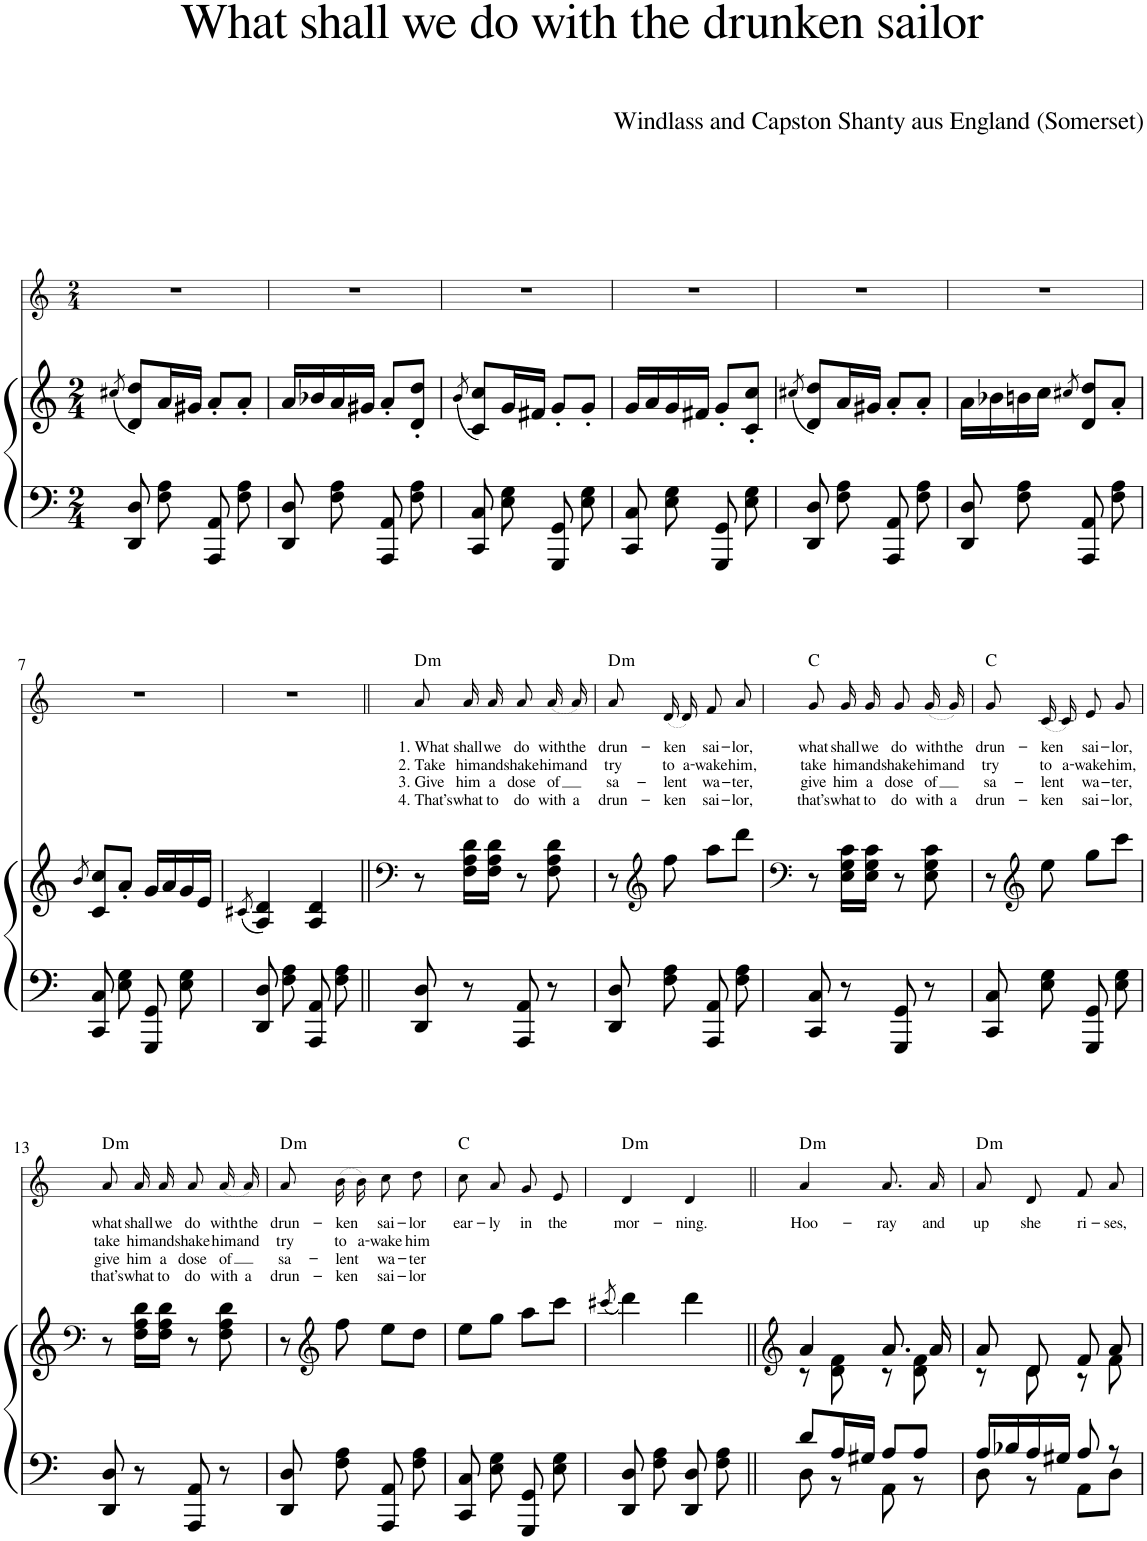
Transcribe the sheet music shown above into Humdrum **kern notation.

**kern	**kern	**kern	**text	**text	**text	**text	**harte
*part2	*part2	*part1	*part1	*part1	*part1	*part1	*part1
*staff3	*staff2	*staff1	*staff1	*staff1	*staff1	*staff1	*
*I"Piano	*	*I"P1	*	*	*	*	*
*I'Pno	*	*	*	*	*	*	*
*	*	*stria5	*	*	*	*	*
*clefF4	*clefG2	*clefG2	*	*	*	*	*
*k[]	*k[]	*k[]	*	*	*	*	*
*M2/4	*M2/4	*M2/4	*	*	*	*	*
=1	=1	=1	=1	=1	=1	=1	=1
.	(8qcc#X/	.	.	.	.	.	.
8DD/ 8D/	8d/ 8dd/L)	2r	.	.	.	.	.
8F\ 8A\	16a/L	.	.	.	.	.	.
.	16g#X/JJ	.	.	.	.	.	.
8AAA/ 8AA/	8a'/L	.	.	.	.	.	.
8F\ 8A\	8a'/J	.	.	.	.	.	.
=2	=2	=2	=2	=2	=2	=2	=2
8DD/ 8D/	16a/LL	2r	.	.	.	.	.
.	16b-X/	.	.	.	.	.	.
8F\ 8A\	16a/	.	.	.	.	.	.
.	16g#X/JJ	.	.	.	.	.	.
8AAA/ 8AA/	8a'/L	.	.	.	.	.	.
8F\ 8A\	8d/' 8dd/'J	.	.	.	.	.	.
=3	=3	=3	=3	=3	=3	=3	=3
.	(8qb/	.	.	.	.	.	.
8CC/ 8C/	8c/ 8cc/L)	2r	.	.	.	.	.
8E\ 8G\	16g/L	.	.	.	.	.	.
.	16f#X/JJ	.	.	.	.	.	.
8GGG/ 8GG/	8g'/L	.	.	.	.	.	.
8E\ 8G\	8g'/J	.	.	.	.	.	.
=4	=4	=4	=4	=4	=4	=4	=4
8CC/ 8C/	16g/LL	2r	.	.	.	.	.
.	16a/	.	.	.	.	.	.
8E\ 8G\	16g/	.	.	.	.	.	.
.	16f#X/JJ	.	.	.	.	.	.
8GGG/ 8GG/	8g'/L	.	.	.	.	.	.
8E\ 8G\	8c/' 8cc/'J	.	.	.	.	.	.
=5	=5	=5	=5	=5	=5	=5	=5
.	(8qcc#X/	.	.	.	.	.	.
8DD/ 8D/	8d/ 8dd/L)	2r	.	.	.	.	.
8F\ 8A\	16a/L	.	.	.	.	.	.
.	16g#X/JJ	.	.	.	.	.	.
8AAA/ 8AA/	8a'/L	.	.	.	.	.	.
8F\ 8A\	8a'/J	.	.	.	.	.	.
=6	=6	=6	=6	=6	=6	=6	=6
8DD/ 8D/	16a\LL	2r	.	.	.	.	.
.	16b-X\	.	.	.	.	.	.
8F\ 8A\	16bn\	.	.	.	.	.	.
.	16cc\JJ	.	.	.	.	.	.
.	8qcc#X/	.	.	.	.	.	.
8AAA/ 8AA/	8d/ 8dd/L	.	.	.	.	.	.
8F\ 8A\	8a'/J	.	.	.	.	.	.
!!LO:LB:g=z
=7	=7	=7	=7	=7	=7	=7	=7
.	8qb/	.	.	.	.	.	.
8CC/ 8C/	8c/ 8cc/L	2r	.	.	.	.	.
8E\ 8G\	8a'/J	.	.	.	.	.	.
8GGG/ 8GG/	16g/LL	.	.	.	.	.	.
.	16a/	.	.	.	.	.	.
8E\ 8G\	16g/	.	.	.	.	.	.
.	16e/JJ	.	.	.	.	.	.
=8	=8	=8	=8	=8	=8	=8	=8
.	(8qc#X/	.	.	.	.	.	.
8DD/ 8D/	4A/ 4d/)	2r	.	.	.	.	.
8F\ 8A\	.	.	.	.	.	.	.
8AAA/ 8AA/	4A/ 4d/	.	.	.	.	.	.
8F\ 8A\	.	.	.	.	.	.	.
=9||	=9||	=9||	=9||	=9||	=9||	=9||	=9||
*	*clefF4	*	*	*	*	*	*
!	!	!	!LO:LY:b	!LO:LY:b	!LO:LY:b	!LO:LY:b	!LO:H:kt=m
8DD/ 8D/	8r	8a/L	1. What	2. Take	3. Give	4. That’s	D:min
!	!	!	!LO:LY:b	!LO:LY:b	!LO:LY:b	!LO:LY:b	!
8r	16F\ 16A\ 16d\LL	16a/L	shall	him	him	what	.
!	!	!	!LO:LY:b	!LO:LY:b	!LO:LY:b	!LO:LY:b	!
.	16F\ 16A\ 16d\JJ	16a/JJ	we	and	a	to	.
!	!	!	!LO:LY:b	!LO:LY:b	!LO:LY:b	!LO:LY:b	!
8AAA/ 8AA/	8r	8a/L	do	shake	dose	do	.
!	!	!	!LO:LY:b	!LO:LY:b	!LO:LY:b	!LO:LY:b	!
8r	8F\ 8A\ 8d\	(16a/L	with	him	of	with	.
!	!	!	!LO:LY:b	!LO:LY:b	!	!LO:LY:b	!
.	.	16a/JJ)	the	and	.	a	.
=10	=10	=10	=10	=10	=10	=10	=10
!	!	!	!LO:LY:b	!LO:LY:b	!LO:LY:b	!LO:LY:b	!LO:H:kt=m
8DD/ 8D/	8r	8a/L	drun-	try	sa-	drun-	D:min
*	*clefG2	*	*	*	*	*	*
!	!	!	!LO:LY:b	!LO:LY:b	!LO:LY:b	!LO:LY:b	!
8F\ 8A\	8ff\	(16d/L	-ken	to	-lent	-ken	.
!	!	!	!	!LO:LY:b	!	!	!
.	.	16d/JJ)	.	a-	.	.	.
!	!	!	!LO:LY:b	!LO:LY:b	!LO:LY:b	!LO:LY:b	!
8AAA/ 8AA/	8aa\L	8f/L	sai-	-wake	wa-	sai-	.
!	!	!	!LO:LY:b	!LO:LY:b	!LO:LY:b	!LO:LY:b	!
8F\ 8A\	8ddd\J	8a/J	-lor,	him,	-ter,	-lor,	.
=11	=11	=11	=11	=11	=11	=11	=11
*	*clefF4	*	*	*	*	*	*
!	!	!	!LO:LY:b	!LO:LY:b	!LO:LY:b	!LO:LY:b	!
8CC/ 8C/	8r	8g/L	what	take	give	that’s	C:maj
!	!	!	!LO:LY:b	!LO:LY:b	!LO:LY:b	!LO:LY:b	!
8r	16E\ 16G\ 16c\LL	16g/L	shall	him	him	what	.
!	!	!	!LO:LY:b	!LO:LY:b	!LO:LY:b	!LO:LY:b	!
.	16E\ 16G\ 16c\JJ	16g/JJ	we	and	a	to	.
!	!	!	!LO:LY:b	!LO:LY:b	!LO:LY:b	!LO:LY:b	!
8GGG/ 8GG/	8r	8g/L	do	shake	dose	do	.
!	!	!	!LO:LY:b	!LO:LY:b	!LO:LY:b	!LO:LY:b	!
8r	8E\ 8G\ 8c\	(16g/L	with	him	of	with	.
!	!	!	!LO:LY:b	!LO:LY:b	!	!LO:LY:b	!
.	.	16g/JJ)	the	and	.	a	.
=12	=12	=12	=12	=12	=12	=12	=12
!	!	!	!LO:LY:b	!LO:LY:b	!LO:LY:b	!LO:LY:b	!
8CC/ 8C/	8r	8g/L	drun-	try	sa-	drun-	C:maj
*	*clefG2	*	*	*	*	*	*
!	!	!	!LO:LY:b	!LO:LY:b	!LO:LY:b	!LO:LY:b	!
8E\ 8G\	8ee\	(16c/L	-ken	to	-lent	-ken	.
!	!	!	!	!LO:LY:b	!	!	!
.	.	16c/JJ)	.	a-	.	.	.
!	!	!	!LO:LY:b	!LO:LY:b	!LO:LY:b	!LO:LY:b	!
8GGG/ 8GG/	8gg\L	8e/L	sai-	-wake	wa-	sai-	.
!	!	!	!LO:LY:b	!LO:LY:b	!LO:LY:b	!LO:LY:b	!
8E\ 8G\	8ccc\J	8g/J	-lor,	him,	-ter,	-lor,	.
!!LO:LB:g=z
=13	=13	=13	=13	=13	=13	=13	=13
*	*clefF4	*	*	*	*	*	*
!	!	!	!LO:LY:b	!LO:LY:b	!LO:LY:b	!LO:LY:b	!LO:H:kt=m
8DD/ 8D/	8r	8a/L	what	take	give	that’s	D:min
!	!	!	!LO:LY:b	!LO:LY:b	!LO:LY:b	!LO:LY:b	!
8r	16F\ 16A\ 16d\LL	16a/L	shall	him	him	what	.
!	!	!	!LO:LY:b	!LO:LY:b	!LO:LY:b	!LO:LY:b	!
.	16F\ 16A\ 16d\JJ	16a/JJ	we	and	a	to	.
!	!	!	!LO:LY:b	!LO:LY:b	!LO:LY:b	!LO:LY:b	!
8AAA/ 8AA/	8r	8a/L	do	shake	dose	do	.
!	!	!	!LO:LY:b	!LO:LY:b	!LO:LY:b	!LO:LY:b	!
8r	8F\ 8A\ 8d\	(16a/L	with	him	of	with	.
!	!	!	!LO:LY:b	!LO:LY:b	!	!LO:LY:b	!
.	.	16a/JJ)	the	and	.	a	.
=14	=14	=14	=14	=14	=14	=14	=14
!	!	!	!LO:LY:b	!LO:LY:b	!LO:LY:b	!LO:LY:b	!LO:H:kt=m
8DD/ 8D/	8r	8a/L	drun-	try	sa-	drun-	D:min
*	*clefG2	*	*	*	*	*	*
!	!	!	!LO:LY:b	!LO:LY:b	!LO:LY:b	!LO:LY:b	!
8F\ 8A\	8ff\	(16b/L	-ken	to	-lent	-ken	.
!	!	!	!	!LO:LY:b	!	!	!
.	.	16b/JJ)	.	a-	.	.	.
!	!	!	!LO:LY:b	!LO:LY:b	!LO:LY:b	!LO:LY:b	!
8AAA/ 8AA/	8ee\L	8cc\L	sai-	-wake	wa-	sai-	.
!	!	!	!LO:LY:b	!LO:LY:b	!LO:LY:b	!LO:LY:b	!
8F\ 8A\	8dd\J	8dd\J	-lor	him	-ter	-lor	.
=15	=15	=15	=15	=15	=15	=15	=15
!	!	!	!LO:LY:b	!	!	!	!
8CC/ 8C/	8ee\L	8cc\L	ear-	.	.	.	C:maj
!	!	!	!LO:LY:b	!	!	!	!
8E\ 8G\	8gg\J	8a\J	-ly	.	.	.	.
!	!	!	!LO:LY:b	!	!	!	!
8GGG/ 8GG/	8aa\L	8g/L	in	.	.	.	.
!	!	!	!LO:LY:b	!	!	!	!
8E\ 8G\	8ccc\J	8e/J	the	.	.	.	.
=16	=16	=16	=16	=16	=16	=16	=16
.	(8qccc#X/	.	.	.	.	.	.
!	!	!	!LO:LY:b	!	!	!	!LO:H:kt=m
8DD/ 8D/	4ddd\)	4d/	mor-	.	.	.	D:min
8F\ 8A\	.	.	.	.	.	.	.
!	!	!	!LO:LY:b	!	!	!	!
8DD/ 8D/	4ddd\	4d/	-ning.	.	.	.	.
8F\ 8A\	.	.	.	.	.	.	.
=17||	=17||	=17||	=17||	=17||	=17||	=17||	=17||
*	*clefG2	*	*	*	*	*	*
*^	*^	*	*	*	*	*	*
!	!	!	!	!	!LO:LY:b	!	!	!	!LO:H:kt=m
8d/L	8D\	4a/	8r	4a/	Hoo-	.	.	.	D:min
16A/L	8r	.	8d\ 8f\	.	.	.	.	.	.
16G#X/JJ	.	.	.	.	.	.	.	.	.
!	!	!	!	!	!LO:LY:b	!	!	!	!
8A/L	8AA\	8.a/	8r	8.a/L	-ray	.	.	.	.
8A/J	8r	.	8d\ 8f\	.	.	.	.	.	.
!	!	!	!	!	!LO:LY:b	!	!	!	!
.	.	16a/	.	16a/Jk	and	.	.	.	.
=18	=18	=18	=18	=18	=18	=18	=18	=18	=18
!	!	!	!	!	!LO:LY:b	!	!	!	!LO:H:kt=m
16A/LL	8D\	8a/	8r	8a/L	up	.	.	.	D:min
16B-X/	.	.	.	.	.	.	.	.	.
!	!	!	!	!	!LO:LY:b	!	!	!	!
16A/	8r	8d/	8d\	8d/J	she	.	.	.	.
16G#X/JJ	.	.	.	.	.	.	.	.	.
!	!	!	!	!	!LO:LY:b	!	!	!	!
8A/	8AA\L	8f/	8r	8f/L	ri-	.	.	.	.
!	!	!	!	!	!LO:LY:b	!	!	!	!
8r	8D\J	8a/	8f\	8a/J	-ses,	.	.	.	.
*v	*v	*	*	*	*	*	*	*	*
*	*v	*v	*	*	*	*	*	*
=	=	=	=	=	=	=	=
*-	*-	*-	*-	*-	*-	*-	*-
